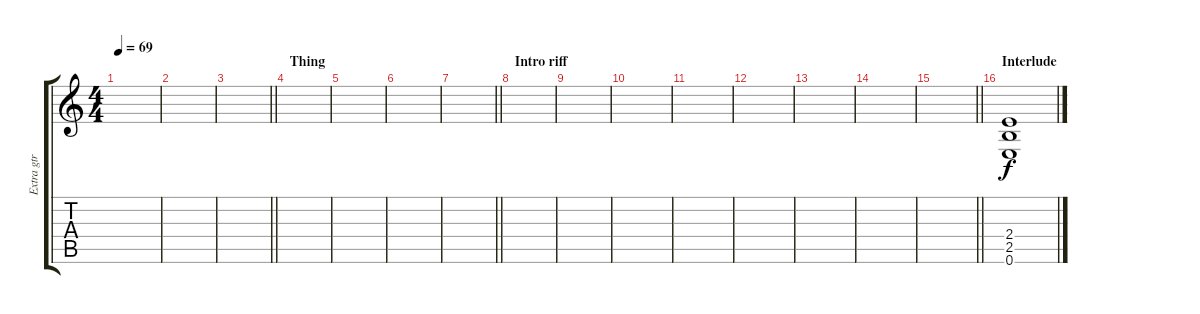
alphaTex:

\track ("Extra gtr" "Extra gtr") {instrument distortionguitar}
\staff {score tabs}
\tuning (E4 B3 G3 D3 A2 E2) {hide}
\ts (4 4)
\tempo 69
\clef g2
\ks c
|
|
\barLineRight lightlight
|
\section ("" "Thing")
|
|
|
\barLineRight lightlight
|
\section ("" "Intro riff")
|
|
|
|
|
|
|
\barLineRight lightlight
|
\section ("" "Interlude")
(2.4 2.5 0.6).1
